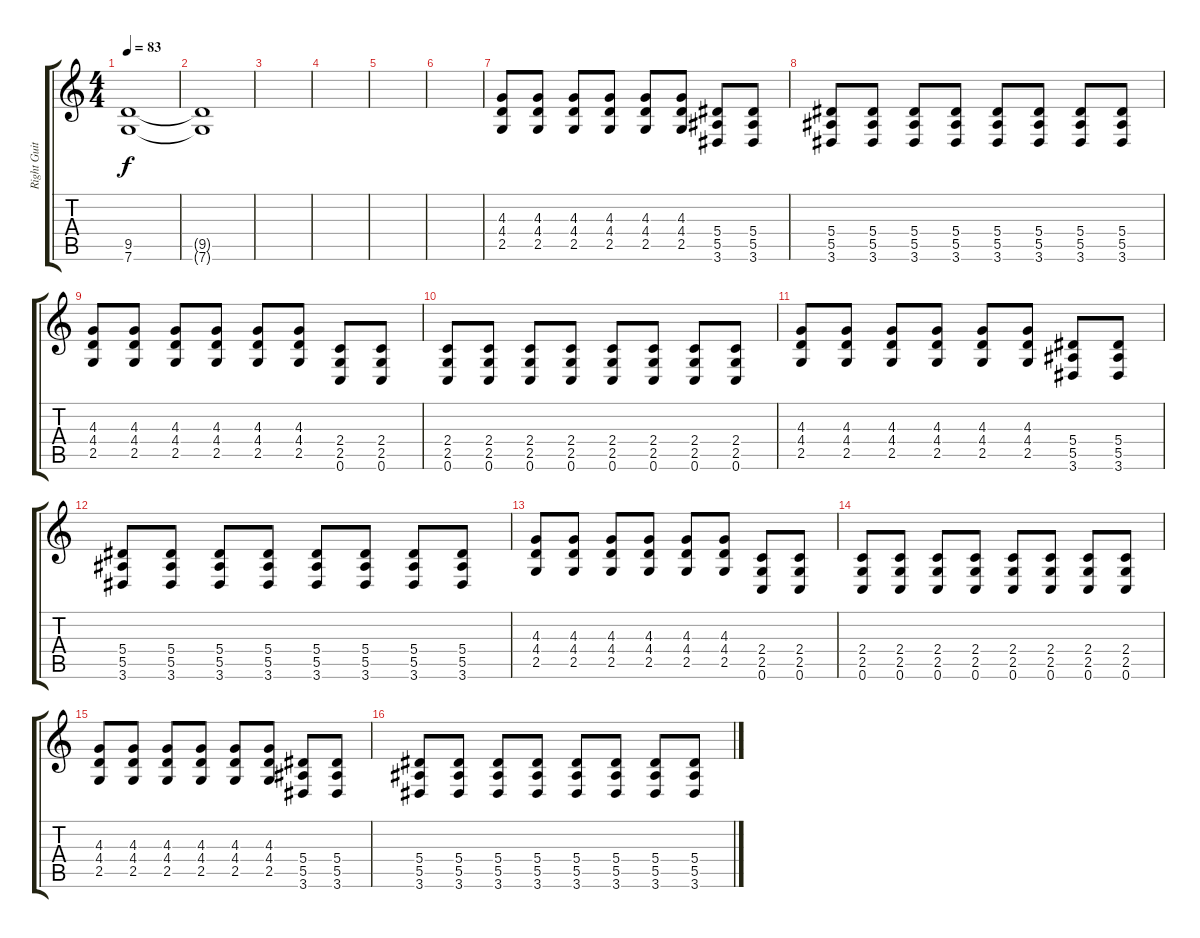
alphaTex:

\track ("Right Guitar" "Right Guit") {instrument distortionguitar}
\staff {score tabs}
\tuning (C4 G3 Eb3 Bb2 F2 C2) {hide}
\ts (4 4)
\tempo 83
\clef g2
\ks c
(9.5{t} 7.6{t}).1{dy f} |
(9.5{t} 7.6{t}).1 |
|
|
|
|
(4.3 4.4 2.5).8 (4.3 4.4 2.5).8 (4.3 4.4 2.5).8 (4.3 4.4 2.5).8 (4.3 4.4 2.5).8 (4.3 4.4 2.5).8 (5.4 5.5 3.6).8 (5.4 5.5 3.6).8 |
(5.4 5.5 3.6).8 (5.4 5.5 3.6).8 (5.4 5.5 3.6).8 (5.4 5.5 3.6).8 (5.4 5.5 3.6).8 (5.4 5.5 3.6).8 (5.4 5.5 3.6).8 (5.4 5.5 3.6).8 |
(4.3 4.4 2.5).8 (4.3 4.4 2.5).8 (4.3 4.4 2.5).8 (4.3 4.4 2.5).8 (4.3 4.4 2.5).8 (4.3 4.4 2.5).8 (2.4 2.5 0.6).8 (2.4 2.5 0.6).8 |
(2.4 2.5 0.6).8 (2.4 2.5 0.6).8 (2.4 2.5 0.6).8 (2.4 2.5 0.6).8 (2.4 2.5 0.6).8 (2.4 2.5 0.6).8 (2.4 2.5 0.6).8 (2.4 2.5 0.6).8 |
(4.3 4.4 2.5).8 (4.3 4.4 2.5).8 (4.3 4.4 2.5).8 (4.3 4.4 2.5).8 (4.3 4.4 2.5).8 (4.3 4.4 2.5).8 (5.4 5.5 3.6).8 (5.4 5.5 3.6).8 |
(5.4 5.5 3.6).8 (5.4 5.5 3.6).8 (5.4 5.5 3.6).8 (5.4 5.5 3.6).8 (5.4 5.5 3.6).8 (5.4 5.5 3.6).8 (5.4 5.5 3.6).8 (5.4 5.5 3.6).8 |
(4.3 4.4 2.5).8 (4.3 4.4 2.5).8 (4.3 4.4 2.5).8 (4.3 4.4 2.5).8 (4.3 4.4 2.5).8 (4.3 4.4 2.5).8 (2.4 2.5 0.6).8 (2.4 2.5 0.6).8 |
(2.4 2.5 0.6).8 (2.4 2.5 0.6).8 (2.4 2.5 0.6).8 (2.4 2.5 0.6).8 (2.4 2.5 0.6).8 (2.4 2.5 0.6).8 (2.4 2.5 0.6).8 (2.4 2.5 0.6).8 |
(4.3 4.4 2.5).8 (4.3 4.4 2.5).8 (4.3 4.4 2.5).8 (4.3 4.4 2.5).8 (4.3 4.4 2.5).8 (4.3 4.4 2.5).8 (5.4 5.5 3.6).8 (5.4 5.5 3.6).8 |
(5.4 5.5 3.6).8 (5.4 5.5 3.6).8 (5.4 5.5 3.6).8 (5.4 5.5 3.6).8 (5.4 5.5 3.6).8 (5.4 5.5 3.6).8 (5.4 5.5 3.6).8 (5.4 5.5 3.6).8
